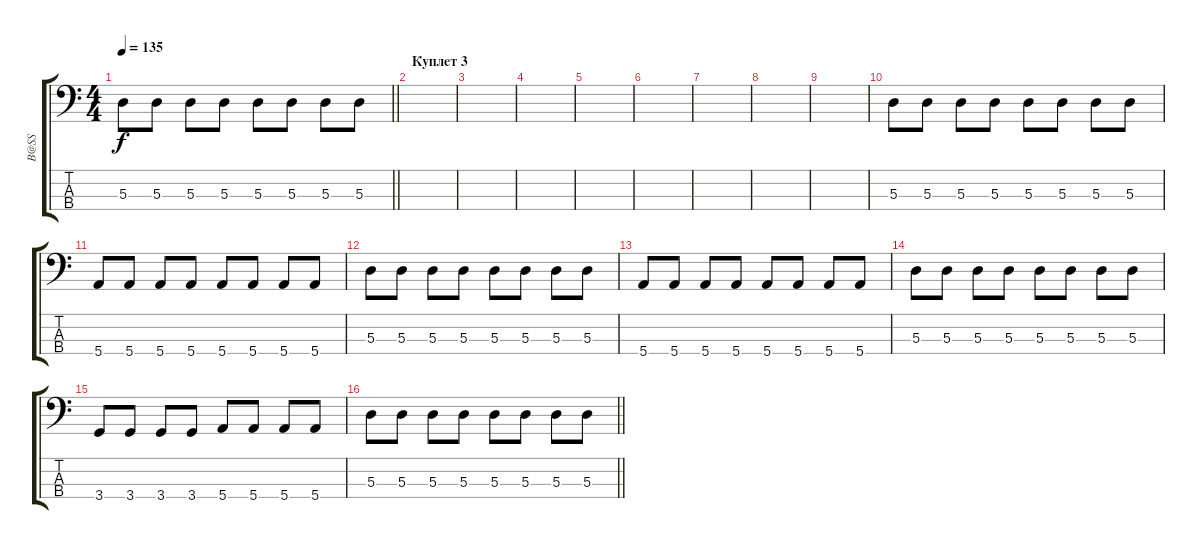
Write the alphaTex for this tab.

\track ("B@SS" "B@SS") {instrument synthbass2}
\staff {score tabs}
\tuning (G2 D2 A1 E1) {hide}
\ts (4 4)
\tempo 135
\clef f4
\barLineRight lightlight
\ks c
5.3.8{dy f} 5.3.8 5.3.8 5.3.8 5.3.8 5.3.8 5.3.8 5.3.8 |
\section ("" "Куплет 3")
|
|
|
|
|
|
|
|
5.3.8 5.3.8 5.3.8 5.3.8 5.3.8 5.3.8 5.3.8 5.3.8 |
5.4.8 5.4.8 5.4.8 5.4.8 5.4.8 5.4.8 5.4.8 5.4.8 |
5.3.8 5.3.8 5.3.8 5.3.8 5.3.8 5.3.8 5.3.8 5.3.8 |
5.4.8 5.4.8 5.4.8 5.4.8 5.4.8 5.4.8 5.4.8 5.4.8 |
5.3.8 5.3.8 5.3.8 5.3.8 5.3.8 5.3.8 5.3.8 5.3.8 |
3.4.8 3.4.8 3.4.8 3.4.8 5.4.8 5.4.8 5.4.8 5.4.8 |
\barLineRight lightlight
5.3.8 5.3.8 5.3.8 5.3.8 5.3.8 5.3.8 5.3.8 5.3.8
